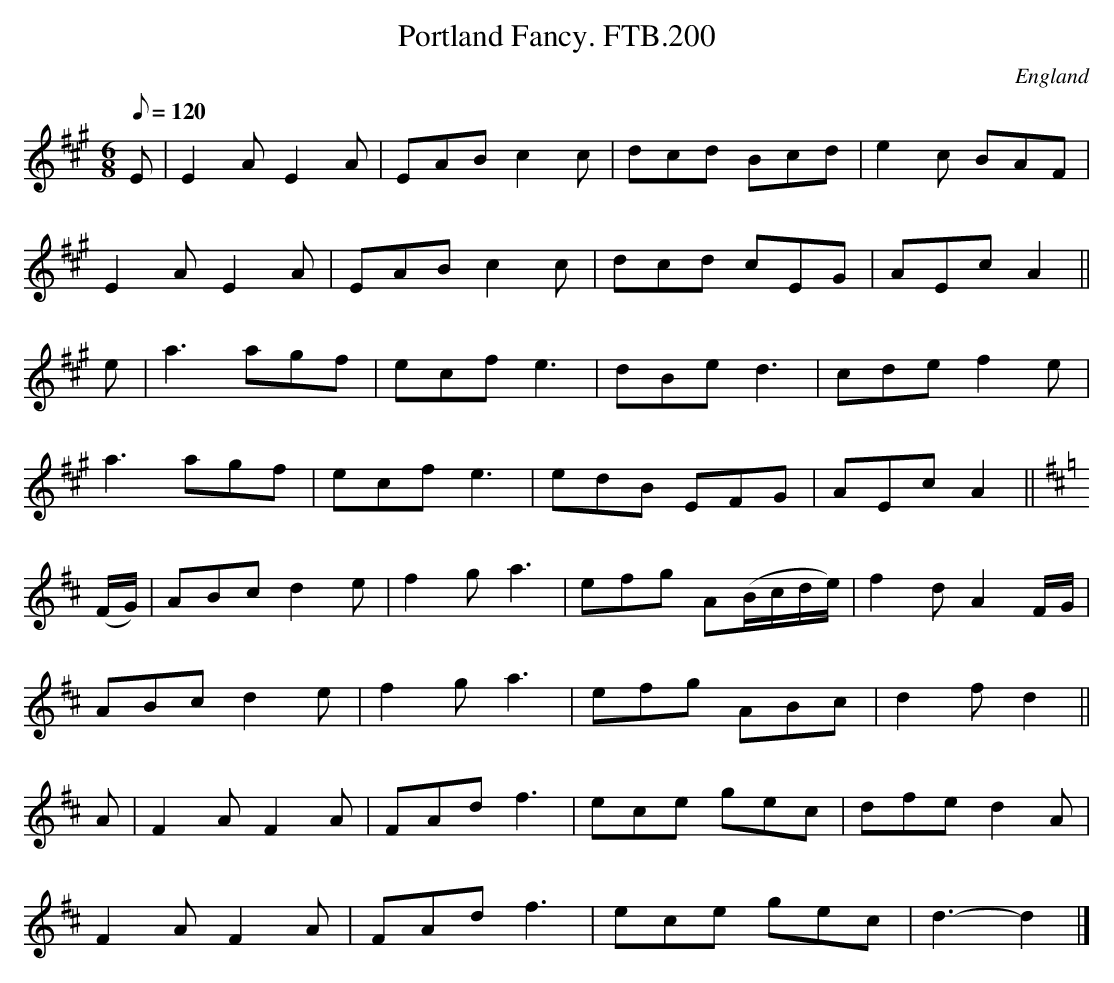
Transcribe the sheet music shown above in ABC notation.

X:1
T:Portland Fancy. FTB.200
M:6/8
L:1/8
Q:120
O:England
K:A major
E|E2AE2A|EABc2c|dcd Bcd|e2c BAF|
E2AE2A|EABc2c|dcd cEG|AEcA2||
e|a3agf|ecfe3|dBed3|cdef2e|
a3agf|ecfe3|edB EFG|AEcA2||
K:D
(F/G/)|ABcd2e|f2ga3|efg A(B/c/d/e/)|f2dA2F/G/|
ABcd2e|f2ga3|efg ABc|d2fd2||
A|F2AF2A|FAdf3|ece gec|dfed2A|
F2AF2A|FAdf3|ece gec|d3-d2|]
